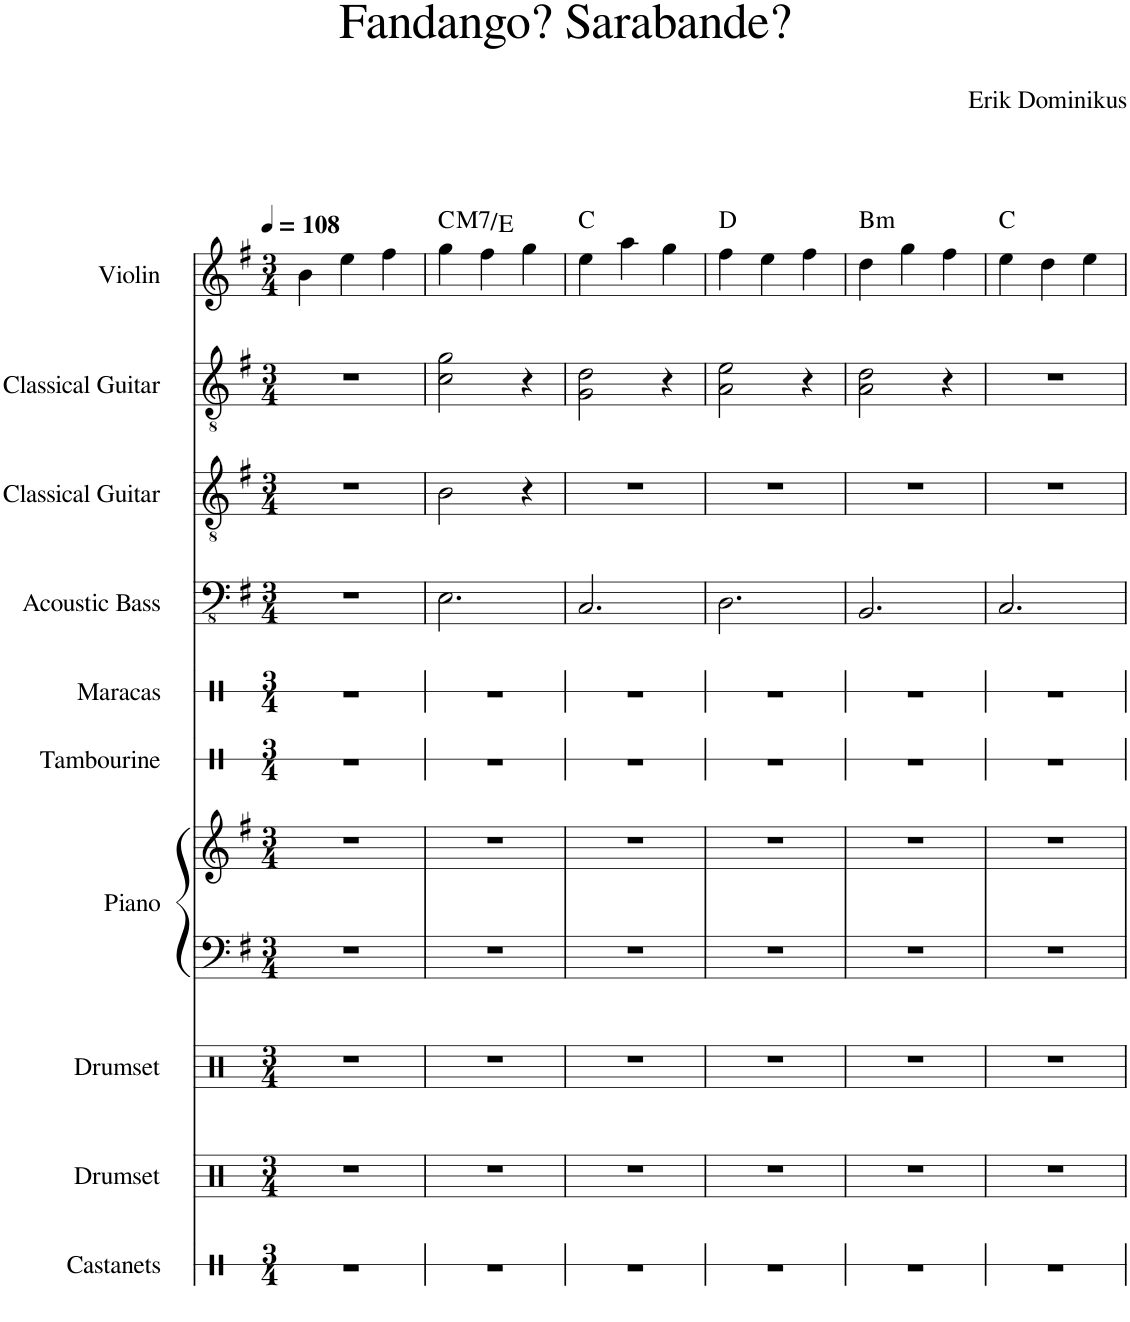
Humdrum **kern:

**kern	**kern	**kern	**kern	**kern	**kern	**kern	**kern	**kern	**kern	**kern	**harte
*part10	*part9	*part8	*part7	*part7	*part6	*part5	*part4	*part3	*part2	*part1	*part1
*staff11	*staff10	*staff9	*staff8	*staff7	*staff6	*staff5	*staff4	*staff3	*staff2	*staff1	*
*I"Castanets	*I"Drumset	*I"Drumset	*I"Piano	*	*I"Tambourine	*I"Maracas	*I"Acoustic Bass	*I"Classical Guitar	*I"Classical Guitar	*I"Violin	*
*I'Cst.	*I'Drs.	*I'Drs.	*I'Pno.	*	*I'Tamb.	*I'Mrcs.	*I'Bass	*I'Guit.	*I'Guit.	*I'Vln.	*
*stria1	*	*	*	*	*stria1	*stria1	*	*	*	*	*
*clefX	*clefX	*clefX	*clefF4	*clefG2	*clefX	*clefX	*clefFv4	*clefGv2	*clefGv2	*clefG2	*
*k[]	*k[]	*k[]	*k[f#]	*k[f#]	*k[]	*k[]	*k[f#]	*k[f#]	*k[f#]	*k[f#]	*
*M3/4	*M3/4	*M3/4	*M3/4	*M3/4	*M3/4	*M3/4	*M3/4	*M3/4	*M3/4	*M3/4	*
*MM108	*MM108	*MM108	*MM108	*MM108	*MM108	*MM108	*MM108	*MM108	*MM108	*MM108	*
=1	=1	=1	=1	=1	=1	=1	=1	=1	=1	=1	=1
2.r	2.r	2.r	2.r	2.r	2.r	2.r	2.r	2.r	2.r	4b\	.
.	.	.	.	.	.	.	.	.	.	4ee\	.
.	.	.	.	.	.	.	.	.	.	4ff#\	.
=2	=2	=2	=2	=2	=2	=2	=2	=2	=2	=2	=2
!	!	!	!	!	!	!	!	!	!	!	!LO:H:kt=M7
2.r	2.r	2.r	2.r	2.r	2.r	2.r	2.EE\	2B\	2c\ 2g\	4gg\	C:maj7/3
.	.	.	.	.	.	.	.	.	.	4ff#\	.
.	.	.	.	.	.	.	.	4r	4r	4gg\	.
=3	=3	=3	=3	=3	=3	=3	=3	=3	=3	=3	=3
2.r	2.r	2.r	2.r	2.r	2.r	2.r	2.CC/	2.r	2G\ 2d\	4ee\	C:maj
.	.	.	.	.	.	.	.	.	.	4aa\	.
.	.	.	.	.	.	.	.	.	4r	4gg\	.
=4	=4	=4	=4	=4	=4	=4	=4	=4	=4	=4	=4
2.r	2.r	2.r	2.r	2.r	2.r	2.r	2.DD\	2.r	2A\ 2e\	4ff#\	D:maj
.	.	.	.	.	.	.	.	.	.	4ee\	.
.	.	.	.	.	.	.	.	.	4r	4ff#\	.
=5	=5	=5	=5	=5	=5	=5	=5	=5	=5	=5	=5
!	!	!	!	!	!	!	!	!	!	!	!LO:H:kt=m
2.r	2.r	2.r	2.r	2.r	2.r	2.r	2.BBB/	2.r	2A\ 2d\	4dd\	B:min
.	.	.	.	.	.	.	.	.	.	4gg\	.
.	.	.	.	.	.	.	.	.	4r	4ff#\	.
=6	=6	=6	=6	=6	=6	=6	=6	=6	=6	=6	=6
2.r	2.r	2.r	2.r	2.r	2.r	2.r	2.CC/	2.r	2.r	4ee\	C:maj
.	.	.	.	.	.	.	.	.	.	4dd\	.
.	.	.	.	.	.	.	.	.	.	4ee\	.
=	=	=	=	=	=	=	=	=	=	=	=
*-	*-	*-	*-	*-	*-	*-	*-	*-	*-	*-	*-
